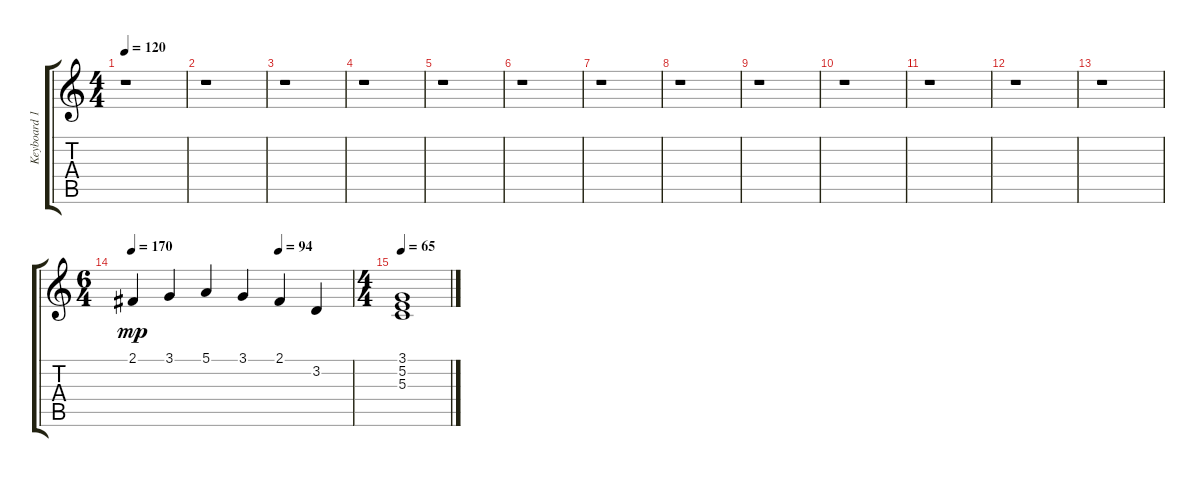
\track ("Keyboard 1 (Eric Stefani)" "Keyboard 1") {instrument drawbarorgan}
\staff {score tabs}
\tuning (E4 B3 G3 D3 A2 E2) {hide}
\ts (4 4)
\tempo 120
\clef g2
\ks c
r.1{dy f} |
r.1 |
r.1 |
r.1 |
r.1 |
r.1 |
r.1 |
r.1 |
r.1 |
r.1 |
r.1 |
r.1 |
r.1 |
\ts (6 4)
\tempo 170
\tempo (94 0.6666666666666666)
2.1.4{dy mp} 3.1.4 5.1.4 3.1.4 2.1.4 3.2.4 |
\ts (4 4)
\tempo 65
(3.1 5.2 5.3).1
